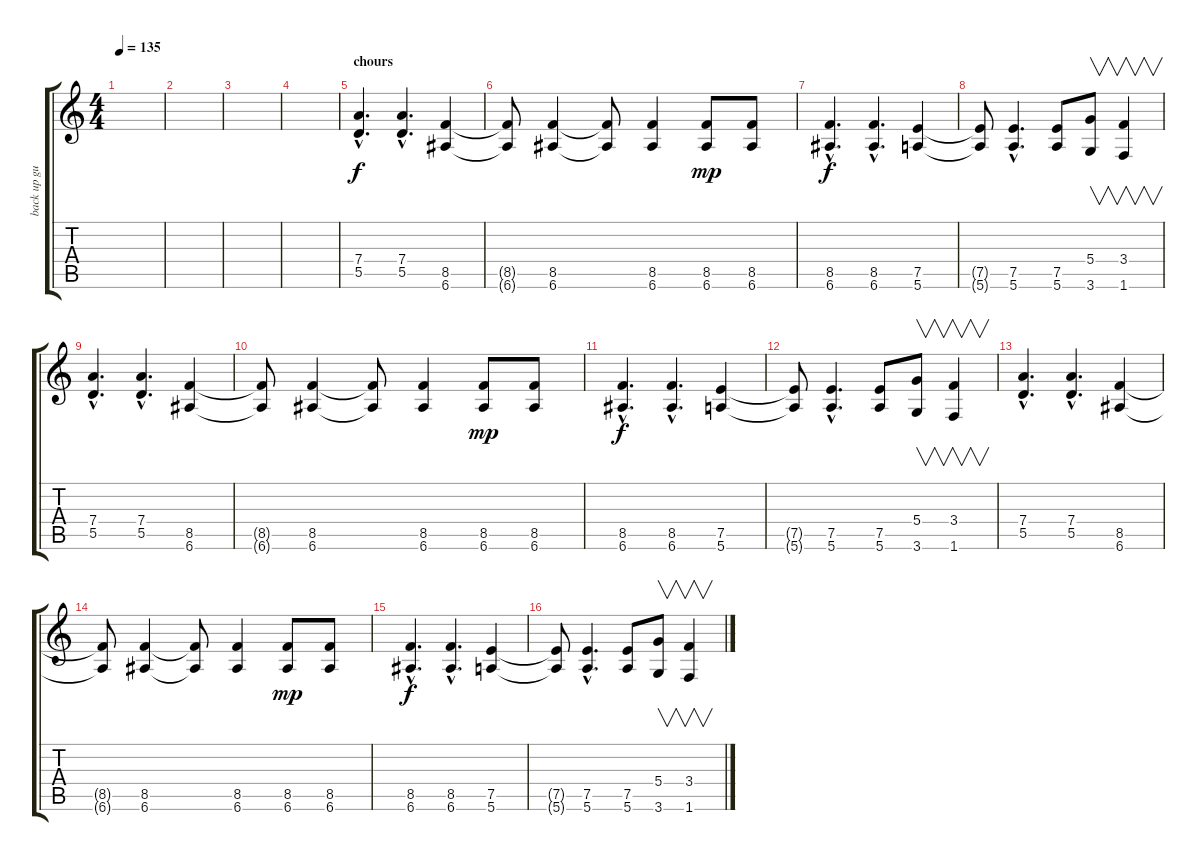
\track ("back up guitar1" "back up gu") {instrument distortionguitar}
\staff {score tabs}
\tuning (E4 B3 G3 D3 A2 E2) {hide}
\ts (4 4)
\tempo 135
\clef g2
\ks c
|
|
|
|
\section ("" "chours")
(7.4{hac} 5.5{hac}).4{d} (7.4{hac} 5.5{hac}).4{d} (8.5 6.6).4 |
(8.5{t} 6.6{t}).8 (8.5 6.6).4 (8.5{t} 6.6{t}).8 (8.5 6.6).4 (8.5 6.6).8{dy mp} (8.5 6.6).8 |
(8.5{hac} 6.6{hac}).4{d dy f} (8.5{hac} 6.6{hac}).4{d} (7.5 5.6).4 |
(7.5{t} 5.6{t}).8 (7.5{hac} 5.6{hac}).4{d} (7.5 5.6).8 (5.4 3.6).8{v} (3.4 1.6).4{v} |
(7.4{hac} 5.5{hac}).4{d} (7.4{hac} 5.5{hac}).4{d} (8.5 6.6).4 |
(8.5{t} 6.6{t}).8 (8.5 6.6).4 (8.5{t} 6.6{t}).8 (8.5 6.6).4 (8.5 6.6).8{dy mp} (8.5 6.6).8 |
(8.5{hac} 6.6{hac}).4{d dy f} (8.5{hac} 6.6{hac}).4{d} (7.5 5.6).4 |
(7.5{t} 5.6{t}).8 (7.5{hac} 5.6{hac}).4{d} (7.5 5.6).8 (5.4 3.6).8{v} (3.4 1.6).4{v} |
(7.4{hac} 5.5{hac}).4{d} (7.4{hac} 5.5{hac}).4{d} (8.5 6.6).4 |
(8.5{t} 6.6{t}).8 (8.5 6.6).4 (8.5{t} 6.6{t}).8 (8.5 6.6).4 (8.5 6.6).8{dy mp} (8.5 6.6).8 |
(8.5{hac} 6.6{hac}).4{d dy f} (8.5{hac} 6.6{hac}).4{d} (7.5 5.6).4 |
(7.5{t} 5.6{t}).8 (7.5{hac} 5.6{hac}).4{d} (7.5 5.6).8 (5.4 3.6).8{v} (3.4 1.6).4{v}
